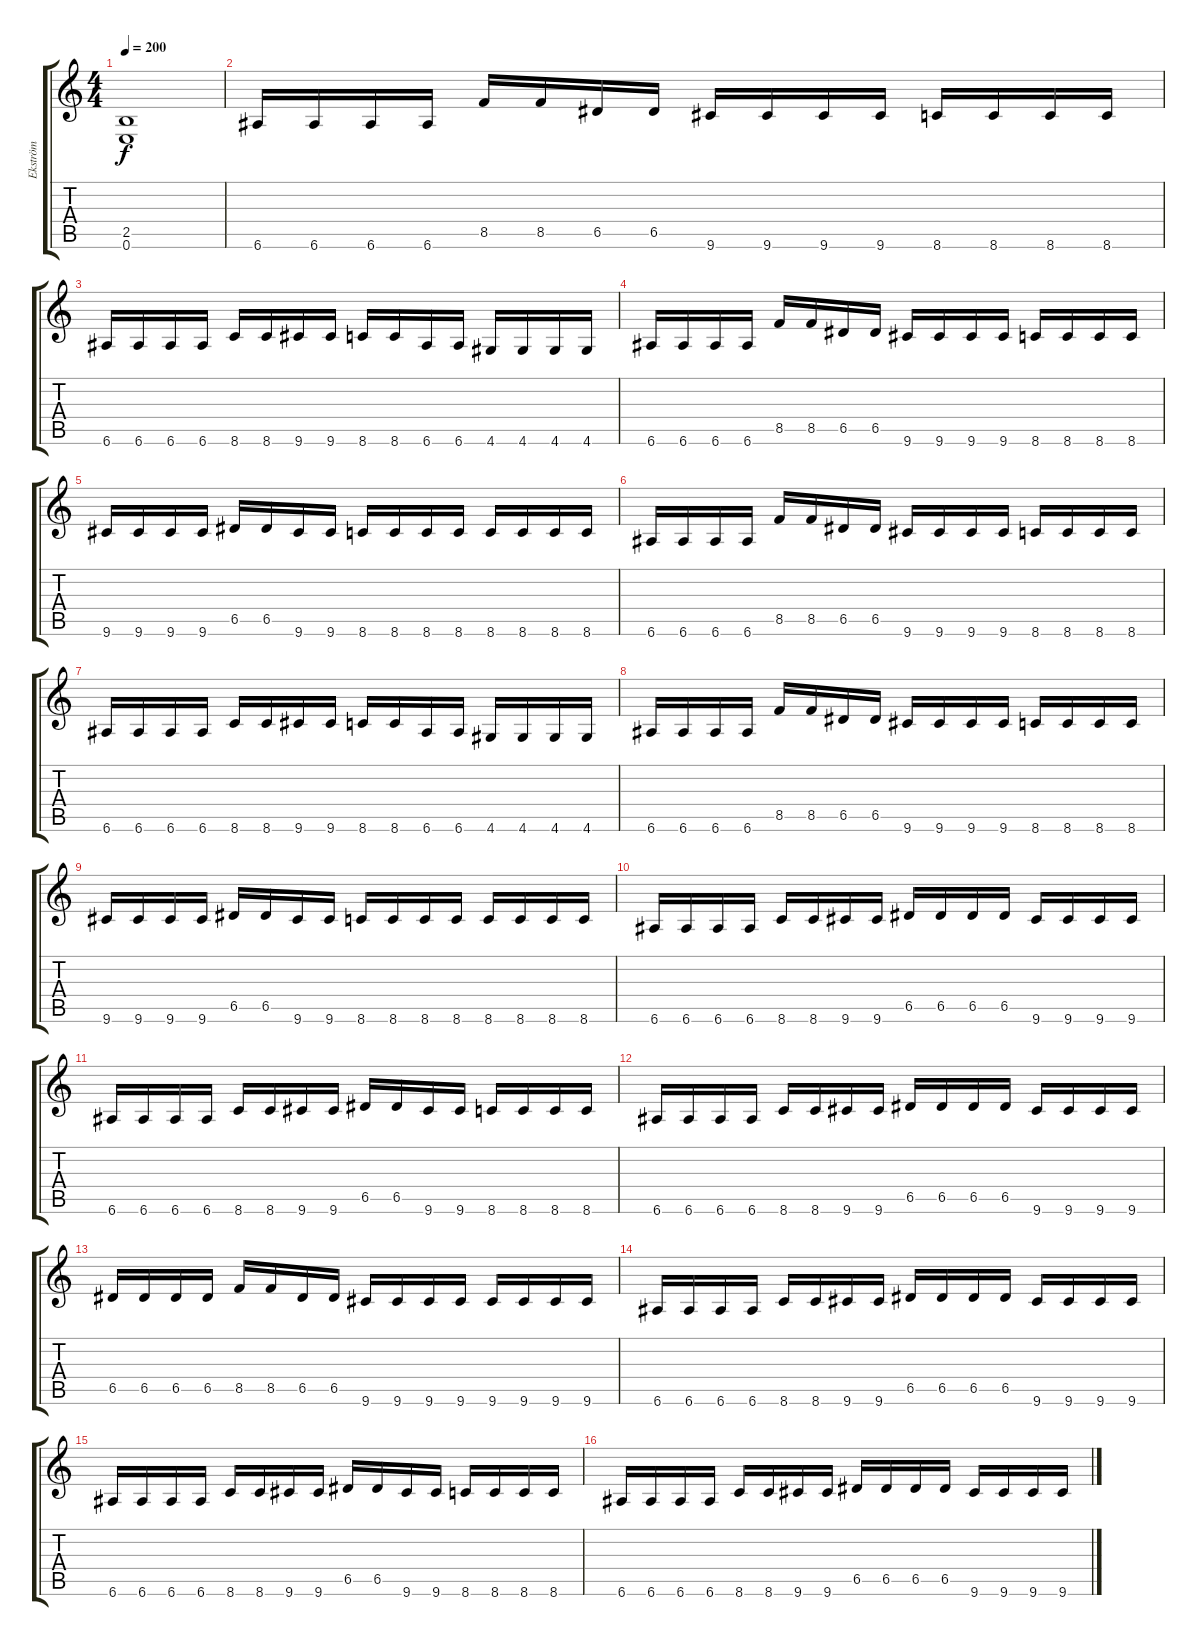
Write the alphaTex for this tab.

\track ("Ekström" "Ekström") {instrument distortionguitar}
\staff {score tabs}
\tuning (E4 B3 G3 D3 A2 E2) {hide}
\ts (4 4)
\tempo 200
\clef g2
\ks c
(2.5 0.6).1{dy f} |
6.6.16 6.6.16 6.6.16 6.6.16 8.5.16 8.5.16 6.5.16 6.5.16 9.6.16 9.6.16 9.6.16 9.6.16 8.6.16 8.6.16 8.6.16 8.6.16 |
6.6.16 6.6.16 6.6.16 6.6.16 8.6.16 8.6.16 9.6.16 9.6.16 8.6.16 8.6.16 6.6.16 6.6.16 4.6.16 4.6.16 4.6.16 4.6.16 |
6.6.16 6.6.16 6.6.16 6.6.16 8.5.16 8.5.16 6.5.16 6.5.16 9.6.16 9.6.16 9.6.16 9.6.16 8.6.16 8.6.16 8.6.16 8.6.16 |
9.6.16 9.6.16 9.6.16 9.6.16 6.5.16 6.5.16 9.6.16 9.6.16 8.6.16 8.6.16 8.6.16 8.6.16 8.6.16 8.6.16 8.6.16 8.6.16 |
6.6.16 6.6.16 6.6.16 6.6.16 8.5.16 8.5.16 6.5.16 6.5.16 9.6.16 9.6.16 9.6.16 9.6.16 8.6.16 8.6.16 8.6.16 8.6.16 |
6.6.16 6.6.16 6.6.16 6.6.16 8.6.16 8.6.16 9.6.16 9.6.16 8.6.16 8.6.16 6.6.16 6.6.16 4.6.16 4.6.16 4.6.16 4.6.16 |
6.6.16 6.6.16 6.6.16 6.6.16 8.5.16 8.5.16 6.5.16 6.5.16 9.6.16 9.6.16 9.6.16 9.6.16 8.6.16 8.6.16 8.6.16 8.6.16 |
9.6.16 9.6.16 9.6.16 9.6.16 6.5.16 6.5.16 9.6.16 9.6.16 8.6.16 8.6.16 8.6.16 8.6.16 8.6.16 8.6.16 8.6.16 8.6.16 |
6.6.16 6.6.16 6.6.16 6.6.16 8.6.16 8.6.16 9.6.16 9.6.16 6.5.16 6.5.16 6.5.16 6.5.16 9.6.16 9.6.16 9.6.16 9.6.16 |
6.6.16 6.6.16 6.6.16 6.6.16 8.6.16 8.6.16 9.6.16 9.6.16 6.5.16 6.5.16 9.6.16 9.6.16 8.6.16 8.6.16 8.6.16 8.6.16 |
6.6.16 6.6.16 6.6.16 6.6.16 8.6.16 8.6.16 9.6.16 9.6.16 6.5.16 6.5.16 6.5.16 6.5.16 9.6.16 9.6.16 9.6.16 9.6.16 |
6.5.16 6.5.16 6.5.16 6.5.16 8.5.16 8.5.16 6.5.16 6.5.16 9.6.16 9.6.16 9.6.16 9.6.16 9.6.16 9.6.16 9.6.16 9.6.16 |
6.6.16 6.6.16 6.6.16 6.6.16 8.6.16 8.6.16 9.6.16 9.6.16 6.5.16 6.5.16 6.5.16 6.5.16 9.6.16 9.6.16 9.6.16 9.6.16 |
6.6.16 6.6.16 6.6.16 6.6.16 8.6.16 8.6.16 9.6.16 9.6.16 6.5.16 6.5.16 9.6.16 9.6.16 8.6.16 8.6.16 8.6.16 8.6.16 |
6.6.16 6.6.16 6.6.16 6.6.16 8.6.16 8.6.16 9.6.16 9.6.16 6.5.16 6.5.16 6.5.16 6.5.16 9.6.16 9.6.16 9.6.16 9.6.16
